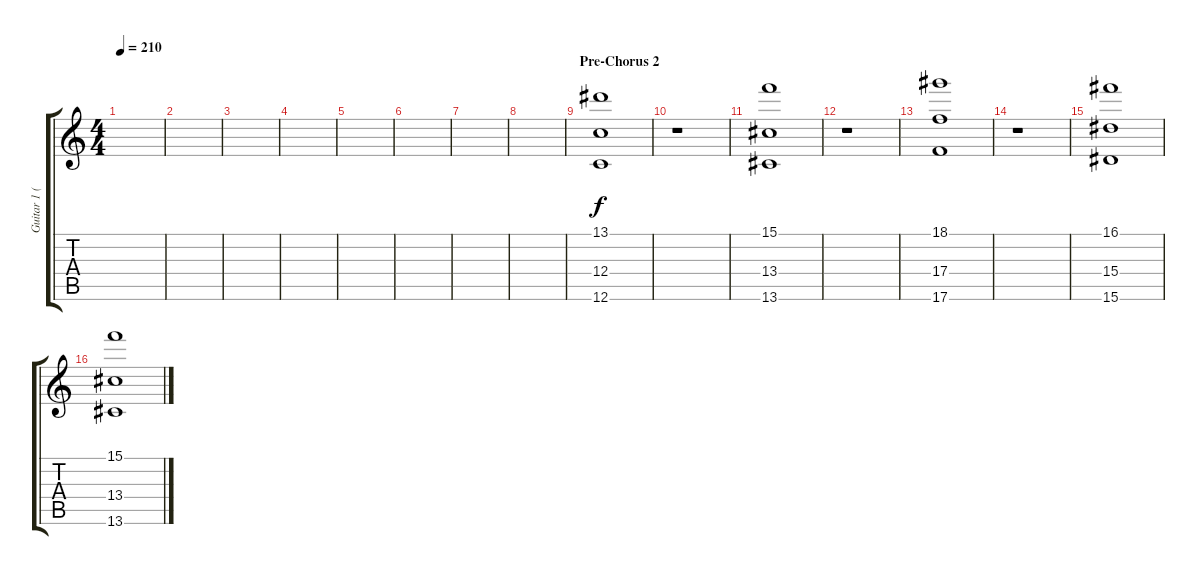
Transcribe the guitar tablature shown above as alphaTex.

\track ("Guitar 1 (clean) / Other" "Guitar 1 (") {instrument electricguitarclean}
\staff {score tabs}
\tuning (D4 A3 F3 C3 G2 C2) {hide}
\ts (4 4)
\tempo 210
\clef g2
\ks c
|
|
|
|
|
|
|
|
\section ("" "Pre-Chorus 2")
(13.1 12.4 12.6).1{instrument acousticgrandpiano} |
r.1 |
(15.1 13.4 13.6).1 |
r.1 |
(18.1 17.4 17.6).1 |
r.1 |
(16.1 15.4 15.6).1 |
(15.1 13.4 13.6).1
